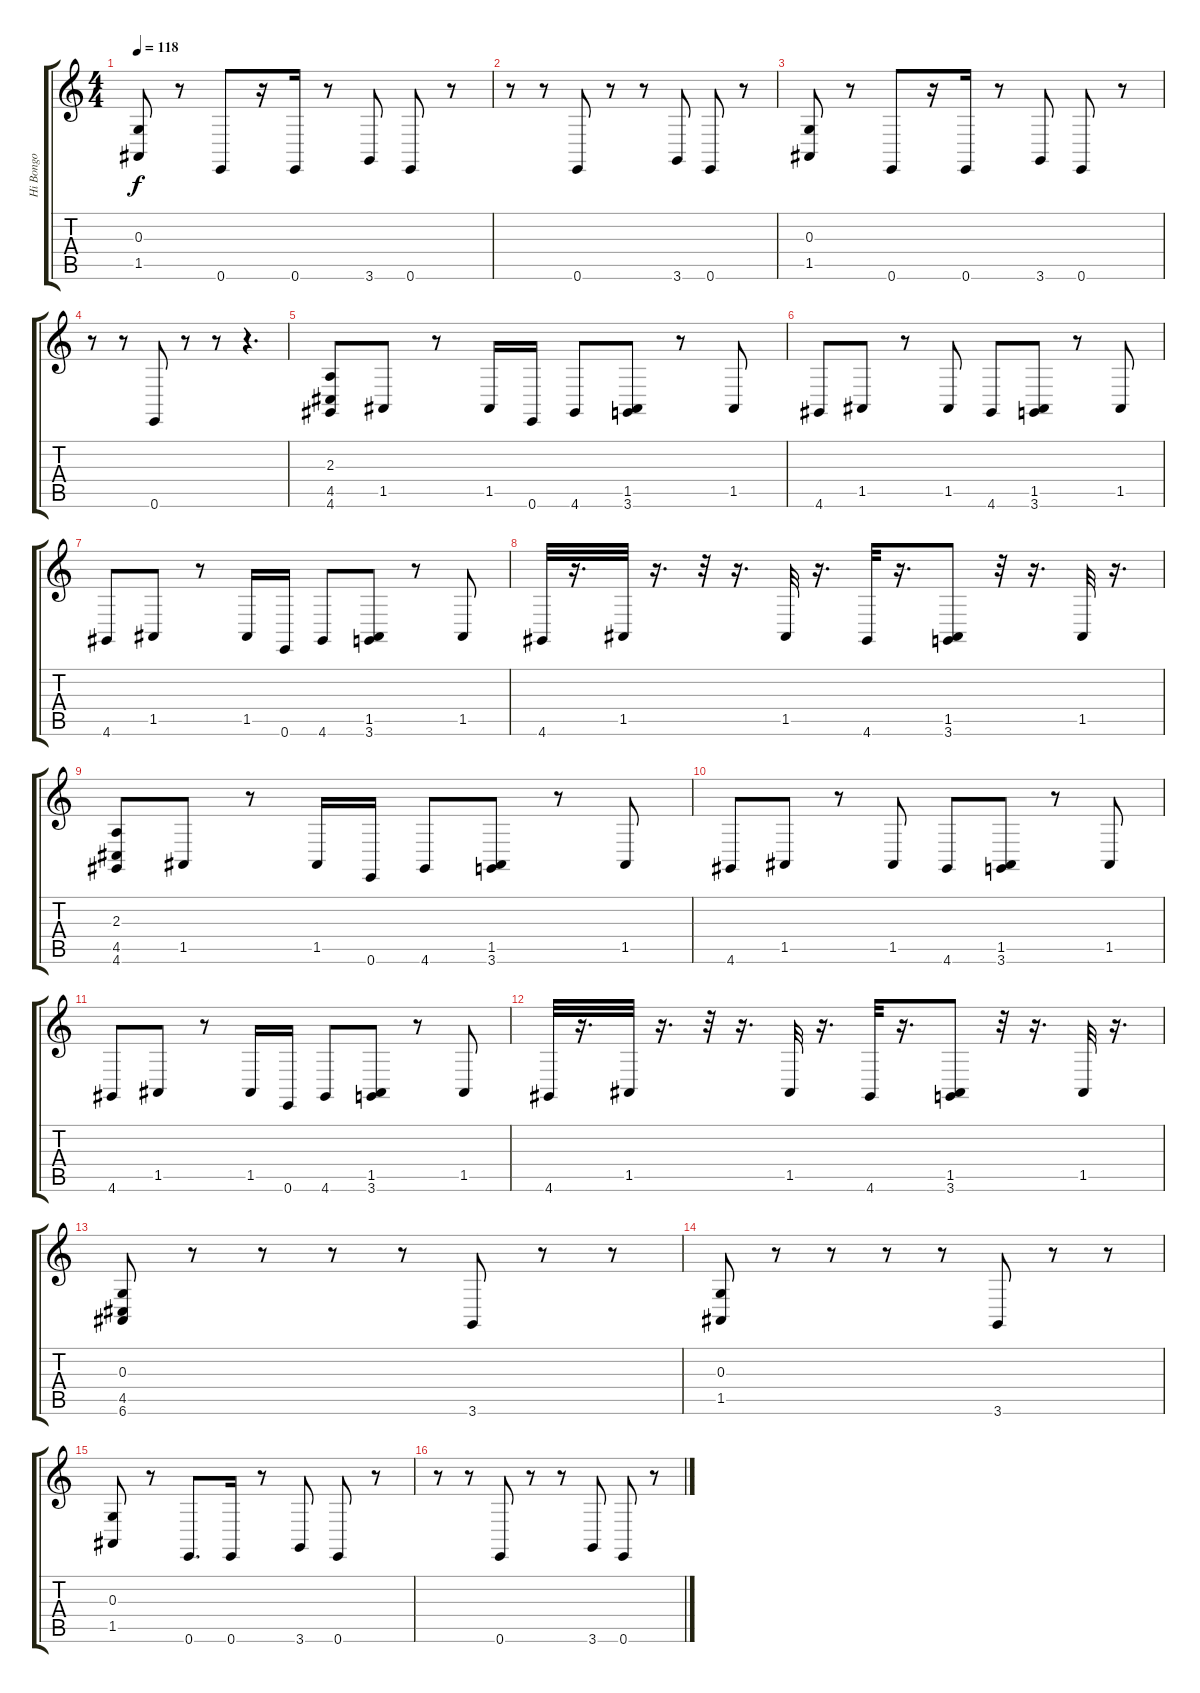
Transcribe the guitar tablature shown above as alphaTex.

\track ("Hi Bongo" "Hi Bongo") {instrument acousticgrandpiano}
\staff {score tabs}
\tuning (E4 B3 G3 D3 A2 E2) {hide}
\ts (4 4)
\tempo 118
\clef g2
\ks c
(0.3 1.5).8{dy f} r.8 0.6.8 r.16 0.6.16 r.8 3.6.8 0.6.8 r.8 |
r.8 r.8 0.6.8 r.8 r.8 3.6.8 0.6.8 r.8 |
(0.3 1.5).8 r.8 0.6.8 r.16 0.6.16 r.8 3.6.8 0.6.8 r.8 |
r.8 r.8 0.6.8 r.8 r.8 r.4{d} |
(2.3 4.5 4.6).8 1.5.8 r.8 1.5.16 0.6.16 4.6.8 (1.5 3.6).8 r.8 1.5.8 |
4.6.8 1.5.8 r.8 1.5.8 4.6.8 (1.5 3.6).8 r.8 1.5.8 |
4.6.8 1.5.8 r.8 1.5.16 0.6.16 4.6.8 (1.5 3.6).8 r.8 1.5.8 |
4.6.32 r.16{d} 1.5.32 r.16{d} r.32 r.16{d} 1.5.32 r.16{d} 4.6.32 r.16{d} (1.5 3.6).8 r.32 r.16{d} 1.5.32 r.16{d} |
(2.3 4.5 4.6).8 1.5.8 r.8 1.5.16 0.6.16 4.6.8 (1.5 3.6).8 r.8 1.5.8 |
4.6.8 1.5.8 r.8 1.5.8 4.6.8 (1.5 3.6).8 r.8 1.5.8 |
4.6.8 1.5.8 r.8 1.5.16 0.6.16 4.6.8 (1.5 3.6).8 r.8 1.5.8 |
4.6.32 r.16{d} 1.5.32 r.16{d} r.32 r.16{d} 1.5.32 r.16{d} 4.6.32 r.16{d} (1.5 3.6).8 r.32 r.16{d} 1.5.32 r.16{d} |
(0.3 4.5 6.6).8 r.8 r.8 r.8 r.8 3.6.8 r.8 r.8 |
(0.3 1.5).8 r.8 r.8 r.8 r.8 3.6.8 r.8 r.8 |
(0.3 1.5).8 r.8 0.6.8{d} 0.6.16 r.8 3.6.8 0.6.8 r.8 |
r.8 r.8 0.6.8 r.8 r.8 3.6.8 0.6.8 r.8
